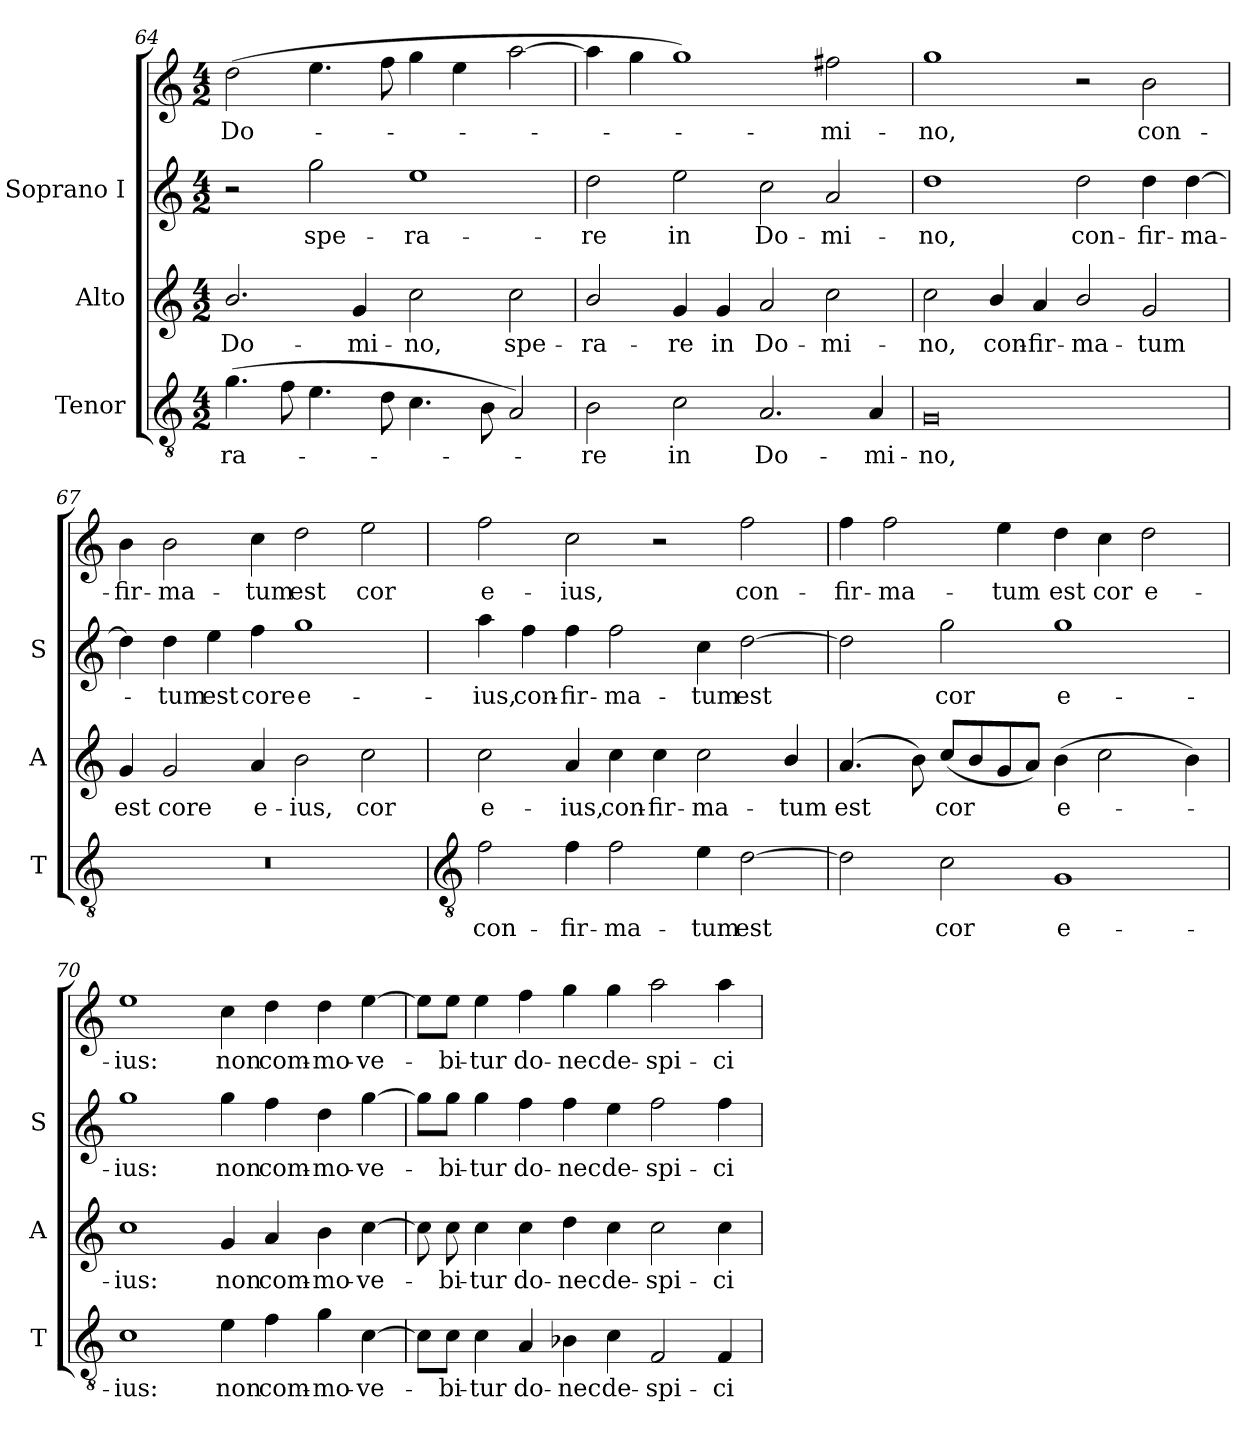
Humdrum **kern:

**kern	**text	**kern	**text	**kern	**text	**kern	**text
*part3	*part3	*part2	*part2	*part1	*part1	*part1	*part1
*staff4	*staff4	*staff3	*staff3	*staff2	*staff2	*staff1	*staff1
*I"Tenor	*	*I"Alto	*	*I"Soprano I	*	*	*
*I'T	*	*I'A	*	*I'S	*	*	*
!!LO:LB:g=z
*clefGv2	*	*clefG2	*	*clefG2	*	*clefG2	*
*k[]	*	*k[]	*	*k[]	*	*k[]	*
*C:	*	*C:	*	*C:	*	*C:	*
*M4/2	*	*M4/2	*	*M4/2	*	*M4/2	*
=64	=64	=64	=64	=64	=64	=64	=64
!	!LO:LY:b	!	!LO:LY:b	!	!	!	!LO:LY:b
(>4.g	-ra-	2.b/	Do-	2r	.	(>2dd	Do-
8f	.	.	.	.	.	.	.
!	!	!	!	!	!LO:LY:b	!	!
4.e	.	.	.	2gg	spe-	4.ee	.
!	!	!	!LO:LY:b	!	!	!	!
.	.	4g	-mi-	.	.	.	.
8d	.	.	.	.	.	8ff	.
!	!	!	!LO:LY:b	!	!LO:LY:b	!	!
4.c	.	2cc	-no,	1ee	-ra-	4gg	.
.	.	.	.	.	.	4ee	.
8B	.	.	.	.	.	.	.
!	!	!	!LO:LY:b	!	!	!	!
2A)	.	2cc	spe-	.	.	[2aa	.
=65	=65	=65	=65	=65	=65	=65	=65
!	!LO:LY:b	!	!LO:LY:b	!	!LO:LY:b	!	!
2B	re	2b/	-ra-	2dd	-re	4aa]	.
.	.	.	.	.	.	4gg	.
!	!LO:LY:b	!	!LO:LY:b	!	!LO:LY:b	!	!
2c	in	4g	-re	2ee	in	1gg)	.
!	!	!	!LO:LY:b	!	!	!	!
.	.	4g	in	.	.	.	.
!	!LO:LY:b	!	!LO:LY:b	!	!LO:LY:b	!	!
2.A	Do-	2a	Do-	2cc	Do-	.	.
!	!	!	!LO:LY:b	!	!LO:LY:b	!	!LO:LY:b
.	.	2cc	-mi-	2a	-mi-	2ff#X	-mi-
!	!LO:LY:b	!	!	!	!	!	!
4A	-mi-	.	.	.	.	.	.
=66	=66	=66	=66	=66	=66	=66	=66
!	!LO:LY:b	!	!LO:LY:b	!	!LO:LY:b	!	!LO:LY:b
0G	-no,	2cc	-no,	1dd	-no,	1gg	-no,
!	!	!	!LO:LY:b	!	!	!	!
.	.	4b/	con-	.	.	.	.
!	!	!	!LO:LY:b	!	!	!	!
.	.	4a	-fir-	.	.	.	.
!	!	!	!LO:LY:b	!	!LO:LY:b	!	!
.	.	2b/	-ma-	2dd	con-	2r	.
!	!	!	!LO:LY:b	!	!LO:LY:b	!	!LO:LY:b
.	.	2g	-tum	4dd	-fir-	2b	con-
!	!	!	!	!	!LO:LY:b	!	!
.	.	.	.	[4dd	-ma-	.	.
=67	=67	=67	=67	=67	=67	=67	=67
!	!	!	!LO:LY:b	!	!	!	!LO:LY:b
0r	.	4g	est	4dd]	.	4b	fir-
!	!	!	!LO:LY:b	!	!LO:LY:b	!	!LO:LY:b
.	.	2g	core	4dd	tum	2b	-ma-
!	!	!	!	!	!LO:LY:b	!	!
.	.	.	.	4ee	est	.	.
!	!	!	!LO:LY:b	!	!LO:LY:b	!	!LO:LY:b
.	.	4a	e-	4ff	core	4cc	-tum
!	!	!	!LO:LY:b	!	!LO:LY:b	!	!LO:LY:b
.	.	2b	-ius,	1gg	e-	2dd	est
!	!	!	!LO:LY:b	!	!	!	!LO:LY:b
.	.	2cc	cor	.	.	2ee	cor
!!LO:LB:g=z
=68	=68	=68	=68	=68	=68	=68	=68
*clefGv2	*	*	*	*	*	*	*
!	!LO:LY:b	!	!LO:LY:b	!	!LO:LY:b	!	!LO:LY:b
2f	con-	2cc	e-	4aa	-ius,	2ff	-e-
!	!	!	!	!	!LO:LY:b	!	!
.	.	.	.	4ff	con-	.	.
!	!LO:LY:b	!	!LO:LY:b	!	!LO:LY:b	!	!LO:LY:b
4f	-fir-	4a	-ius,	4ff	-fir-	2cc	-ius,
!	!LO:LY:b	!	!LO:LY:b	!	!LO:LY:b	!	!
2f	-ma-	4cc	con-	2ff	-ma-	.	.
!	!	!	!LO:LY:b	!	!	!	!
.	.	4cc	-fir-	.	.	2r	.
!	!LO:LY:b	!	!LO:LY:b	!	!LO:LY:b	!	!
4e	-tum	2cc	-ma-	4cc	-tum	.	.
!	!LO:LY:b	!	!	!	!LO:LY:b	!	!LO:LY:b
[2d	est	.	.	[2dd	est	2ff	con-
!	!	!	!LO:LY:b	!	!	!	!
.	.	4b/	-tum	.	.	.	.
=69	=69	=69	=69	=69	=69	=69	=69
!	!	!	!LO:LY:b	!	!	!	!LO:LY:b
2d]	.	(<4.a	est	2dd]	.	4ff	fir-
!	!	!	!	!	!	!	!LO:LY:b
.	.	.	.	.	.	2ff	-ma-
.	.	8b)	.	.	.	.	.
!	!LO:LY:b	!	!LO:LY:b	!	!LO:LY:b	!	!
2c	cor	(<8ccL	cor	2gg	-cor	.	.
.	.	8b	.	.	.	.	.
!	!	!	!	!	!	!	!LO:LY:b
.	.	8g	.	.	.	4ee	-tum
.	.	8aJ)	.	.	.	.	.
!	!LO:LY:b	!	!LO:LY:b	!	!LO:LY:b	!	!LO:LY:b
1G	e-	(>4b	e-	1gg	e-	4dd	est
!	!	!	!	!	!	!	!LO:LY:b
.	.	2cc	.	.	.	4cc	cor
!	!	!	!	!	!	!	!LO:LY:b
.	.	.	.	.	.	2dd	e-
.	.	4b)	.	.	.	.	.
=70	=70	=70	=70	=70	=70	=70	=70
!	!LO:LY:b	!	!LO:LY:b	!	!LO:LY:b	!	!LO:LY:b
1c	-ius:	1cc	ius:	1gg	ius:	1ee	-ius:
!	!LO:LY:b	!	!LO:LY:b	!	!LO:LY:b	!	!LO:LY:b
4e	non	4g	non	4gg	non	4cc	non
!	!LO:LY:b	!	!LO:LY:b	!	!LO:LY:b	!	!LO:LY:b
4f	com-	4a	com-	4ff	com-	4dd	com-
!	!LO:LY:b	!	!LO:LY:b	!	!LO:LY:b	!	!LO:LY:b
4g	-mo-	4b	-mo-	4dd	-mo-	4dd	-mo-
!	!LO:LY:b	!	!LO:LY:b	!	!LO:LY:b	!	!LO:LY:b
[4c	-ve-	[4cc	-ve-	[4gg	-ve-	[4ee	-ve-
=71	=71	=71	=71	=71	=71	=71	=71
8c\L]	.	8cc]	.	8gg\L]	.	8ee\L]	.
!	!LO:LY:b	!	!LO:LY:b	!	!LO:LY:b	!	!LO:LY:b
8c\J	bi-	8cc	bi-	8gg\J	-bi-	8ee\J	bi-
!	!LO:LY:b	!	!LO:LY:b	!	!LO:LY:b	!	!LO:LY:b
4c	-tur	4cc	-tur	4gg	-tur	4ee	-tur
!	!LO:LY:b	!	!LO:LY:b	!	!LO:LY:b	!	!LO:LY:b
4A	do-	4cc	do-	4ff	do-	4ff	do-
!	!LO:LY:b	!	!LO:LY:b	!	!LO:LY:b	!	!LO:LY:b
4B-X	-nec	4dd	-nec	4ff	-nec	4gg	-nec
!	!LO:LY:b	!	!LO:LY:b	!	!LO:LY:b	!	!LO:LY:b
4c	de-	4cc	de-	4ee	de-	4gg	de-
!	!LO:LY:b	!	!LO:LY:b	!	!LO:LY:b	!	!LO:LY:b
2F	-spi-	2cc	-spi-	2ff	-spi-	2aa	-spi-
!	!LO:LY:b	!	!LO:LY:b	!	!LO:LY:b	!	!LO:LY:b
4F	-ci-	4cc	-ci-	4ff	-ci-	4aa	-ci-
=	=	=	=	=	=	=	=
*-	*-	*-	*-	*-	*-	*-	*-
